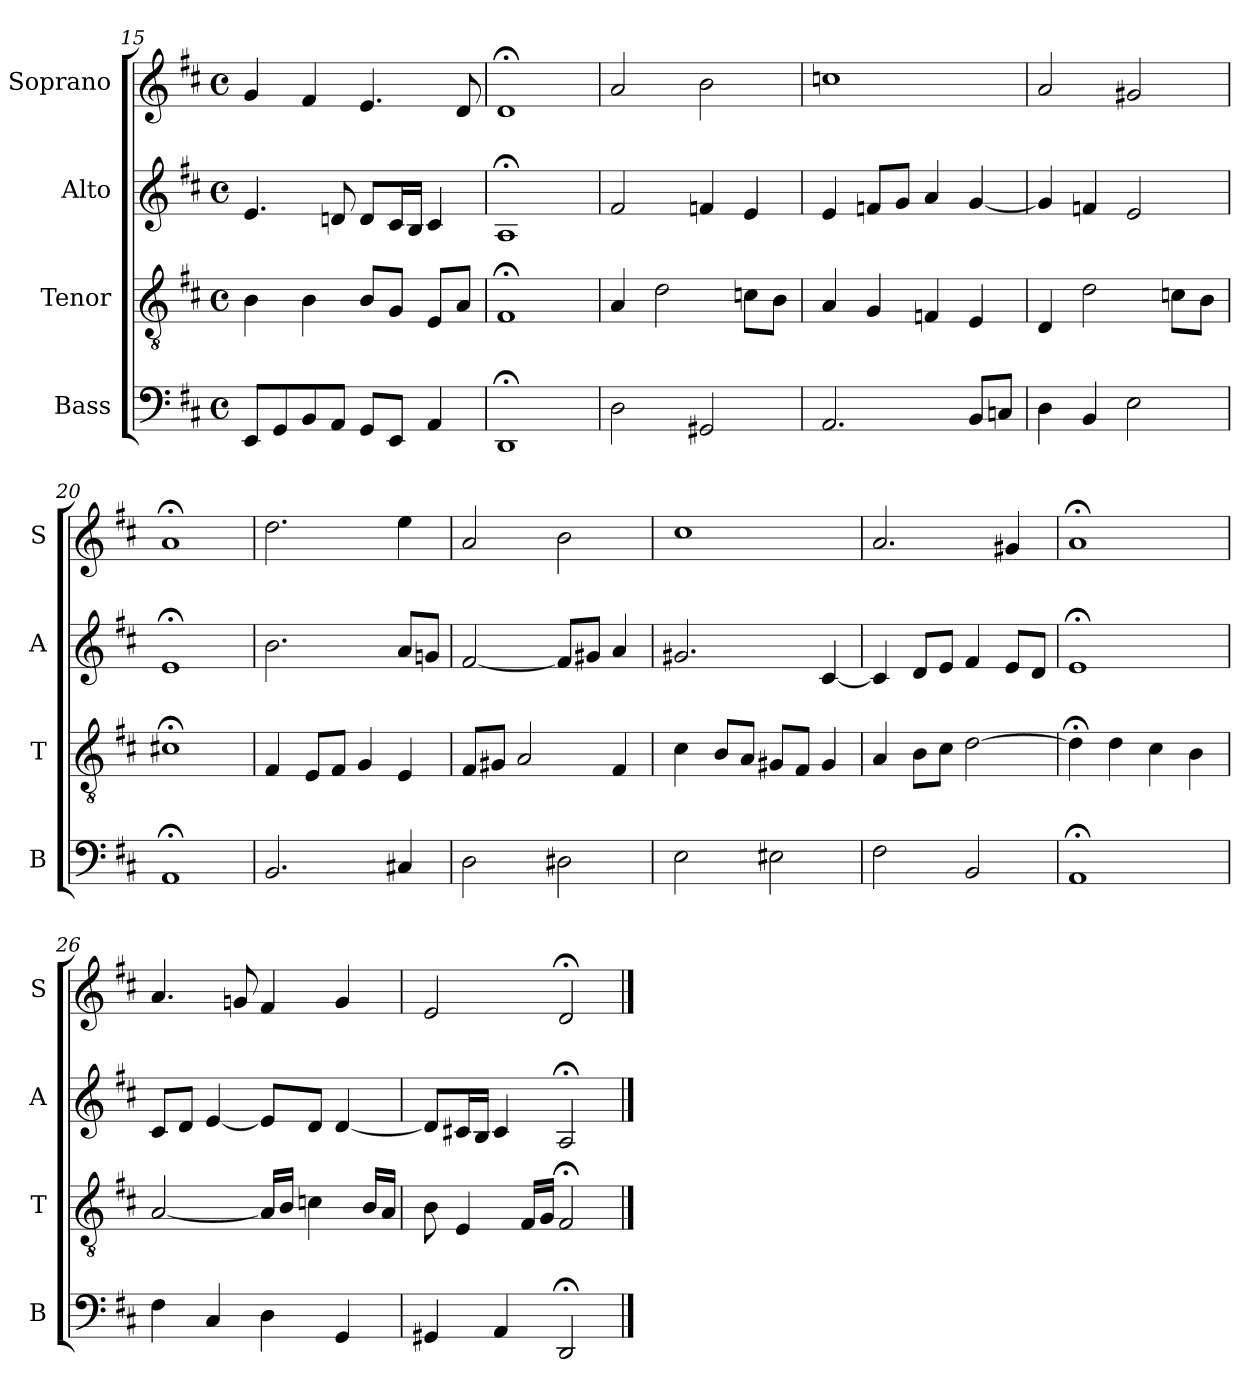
**kern	**kern	**kern	**kern
*part4	*part3	*part2	*part1
*staff4	*staff3	*staff2	*staff1
*I"Bass	*I"Tenor	*I"Alto	*I"Soprano
*I'B	*I'T	*I'A	*I'S
*clefF4	*clefGv2	*clefG2	*clefG2
*k[f#c#]	*k[f#c#]	*k[f#c#]	*k[f#c#]
*D:	*D:	*D:	*D:
*M4/4	*M4/4	*M4/4	*M4/4
*met(c)	*met(c)	*met(c)	*met(c)
=15	=15	=15	=15
8EEL	4B	4.e	4g
8GG	.	.	.
8BB	4B	.	4f#
8AAJ	.	8dn	.
8GGL	8BL	8dL	4.e
8EEJ	8GJ	16c#L	.
.	.	16BJJ	.
4AA	8EL	4c#	.
.	8AJ	.	8d
=16	=16	=16	=16
1DD;<	1F#;<	1A;<	1d;<
=17	=17	=17	=17
2D	4A	2f#	2a
.	2d	.	.
2GG#X	.	4fn	2b
.	8cnL	4e	.
.	8BJ	.	.
=18	=18	=18	=18
2.AA	4A	4e	1ccn
.	4G	8fnL	.
.	.	8gJ	.
.	4Fn	4a	.
8BBL	4E	[4g	.
8CnJ	.	.	.
=19	=19	=19	=19
4D	4D	4g]	2a
4BB	2d	4fn	.
2E	.	2e	2g#X
.	8cnL	.	.
.	8BJ	.	.
=20	=20	=20	=20
1AA;<	1c#X;<	1e;<	1a;<
=21	=21	=21	=21
2.BB	4F#	2.b	2.dd
.	8EL	.	.
.	8F#J	.	.
.	4G	.	.
4C#X	4E	8aL	4ee
.	.	8gnJ	.
=22	=22	=22	=22
2D	8F#L	[2f#	2a
.	8G#XJ	.	.
.	2A	.	.
2D#X	.	8f#L]	2b
.	.	8g#XJ	.
.	4F#	4a	.
=23	=23	=23	=23
2E	4c#	2.g#X	1cc#
.	8BL	.	.
.	8AJ	.	.
2E#X	8G#XL	.	.
.	8F#J	.	.
.	4G#	[4c#	.
=24	=24	=24	=24
2F#	4A	4c#]	2.a
.	8BL	8dL	.
.	8c#J	8eJ	.
2BB	[2d	4f#	.
.	.	8eL	4g#X
.	.	8dJ	.
=25	=25	=25	=25
1AA;<i	4d;<]	1e;<i	1a;<
.	4d	.	.
.	4c#	.	.
.	4B	.	.
=26	=26	=26	=26
4F#i	[2A	8c#iL	4.a
.	.	8dJ	.
4C#	.	[4e	.
.	.	.	8gn
4D	16ALL]	8eL]	4f#
.	16BJJ	.	.
.	4cn	8dJ	.
4GG	.	[4d	4g
.	16BLL	.	.
.	16AJJ	.	.
=27	=27	=27	=27
4GG#X	8B	8dL]	2e
.	4E	16c#XL	.
.	.	16BJJ	.
4AA	.	4c#	.
.	16F#LL	.	.
.	16GJJ	.	.
2DD;<	2F#;<	2A;<	2d;<
==	==	==	==
*-	*-	*-	*-
